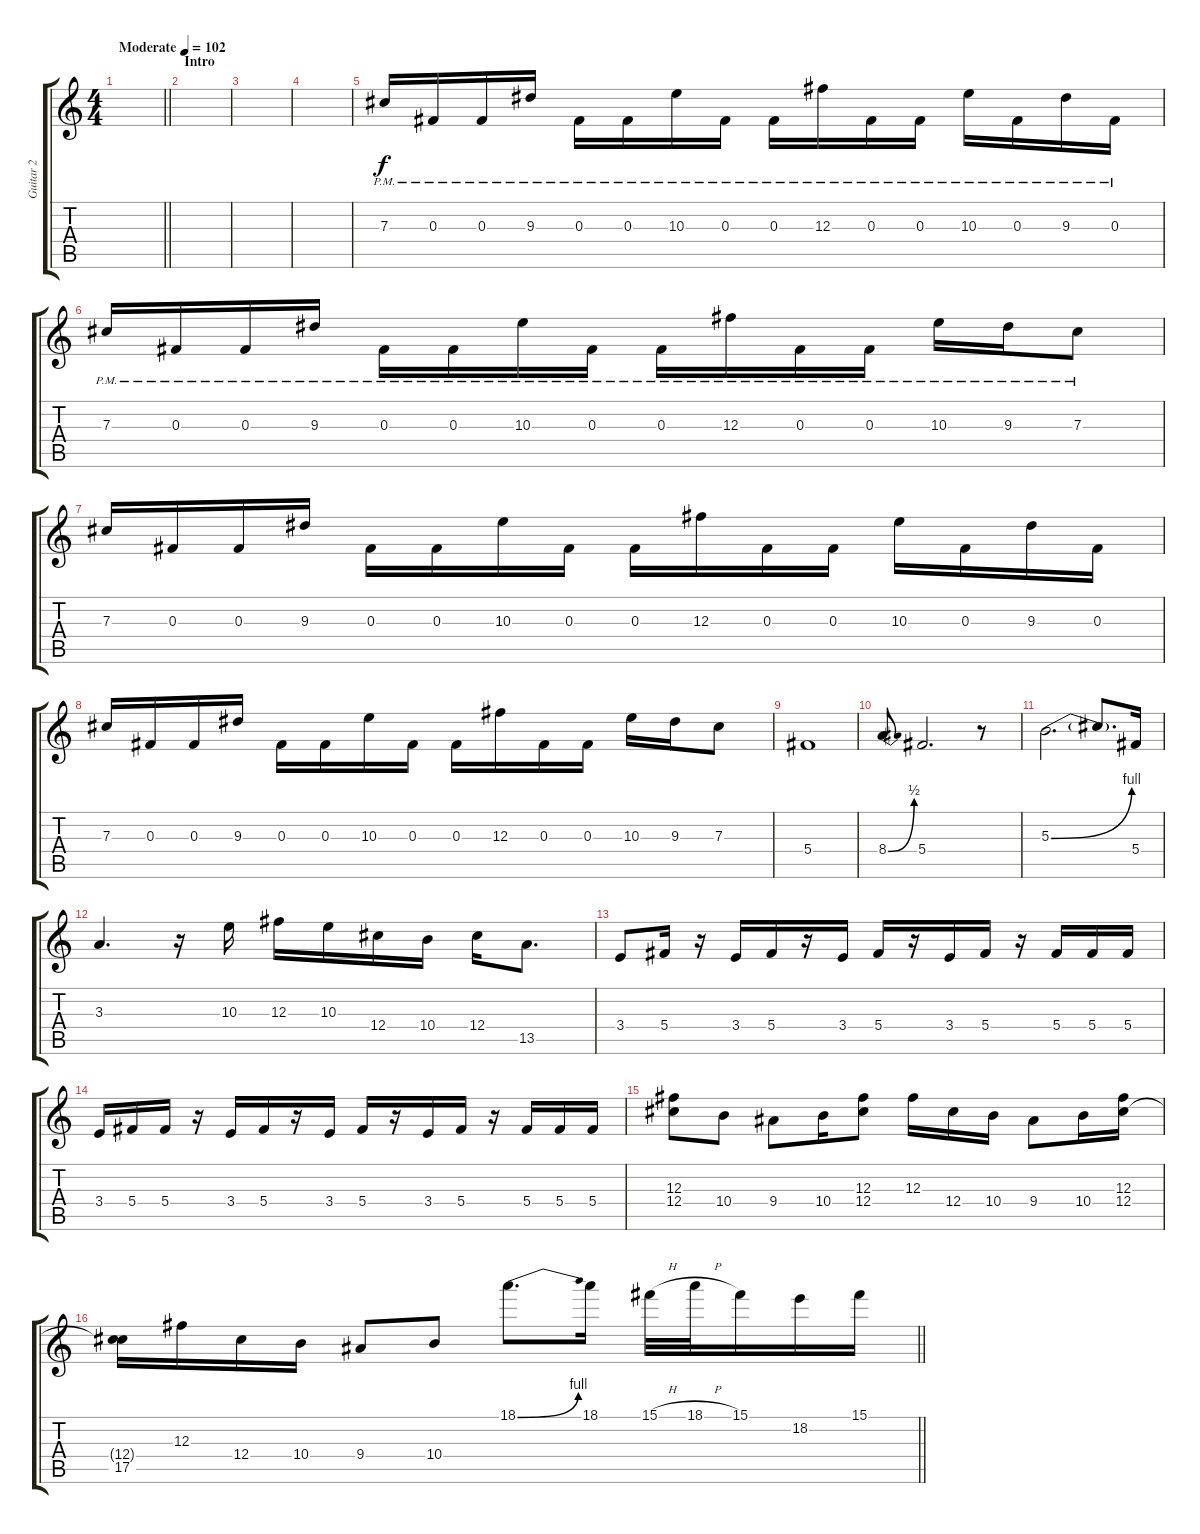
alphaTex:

\track ("Guitar 2" "Guitar 2") {instrument distortionguitar}
\staff {score tabs}
\tuning (Eb4 Bb3 Gb3 Db3 Ab2 Eb2) {hide}
\ts (4 4)
\tempo (102 "Moderate")
\clef g2
\barLineRight lightlight
\ks c
|
\section ("" "Intro")
|
|
|
7.3{pm}.16 0.3{pm}.16 0.3{pm}.16 9.3{pm}.16 0.3{pm}.16 0.3{pm}.16 10.3{pm}.16 0.3{pm}.16 0.3{pm}.16 12.3{pm}.16 0.3{pm}.16 0.3{pm}.16 10.3{pm}.16 0.3{pm}.16 9.3{pm}.16 0.3{pm}.16 |
7.3{pm}.16 0.3{pm}.16 0.3{pm}.16 9.3{pm}.16 0.3{pm}.16 0.3{pm}.16 10.3{pm}.16 0.3{pm}.16 0.3{pm}.16 12.3{pm}.16 0.3{pm}.16 0.3{pm}.16 10.3{pm}.16 9.3{pm}.16 7.3{pm}.8 |
7.3.16 0.3.16 0.3.16 9.3.16 0.3.16 0.3.16 10.3.16 0.3.16 0.3.16 12.3.16 0.3.16 0.3.16 10.3.16 0.3.16 9.3.16 0.3.16 |
7.3.16 0.3.16 0.3.16 9.3.16 0.3.16 0.3.16 10.3.16 0.3.16 0.3.16 12.3.16 0.3.16 0.3.16 10.3.16 9.3.16 7.3.8 |
5.4.1 |
8.4{be (bend 0 0 60 2)}.8 5.4.2{d} r.8 |
5.3{be (bend 0 0 60 4)}.2{d} 5.3{t}.8{d} 5.4.16 |
3.3.4{d} r.16 10.3.16 12.3.16 10.3.16 12.4.16 10.4.16 12.4.16 13.5.8{d} |
3.4.8 5.4.16 r.16 3.4.16 5.4.16 r.16 3.4.16 5.4.16 r.16 3.4.16 5.4.16 r.16 5.4.16 5.4.16 5.4.16 |
3.4.16 5.4.16 5.4.16 r.16 3.4.16 5.4.16 r.16 3.4.16 5.4.16 r.16 3.4.16 5.4.16 r.16 5.4.16 5.4.16 5.4.16 |
(12.3 12.4).8 10.4.8 9.4.8 10.4.16 (12.3 12.4).8 12.3.16 12.4.16 10.4.16 9.4.8 10.4.16 (12.3 12.4).16 |
\barLineRight lightlight
(12.4{t} 17.5).16 12.3.16 12.4.16 10.4.16 9.4.8 10.4.8 18.1{be (bend 0 0 60 4)}.8{d} 18.1.16 15.1{h}.32 18.1{h}.32 15.1.16 18.2.16 15.1.16
